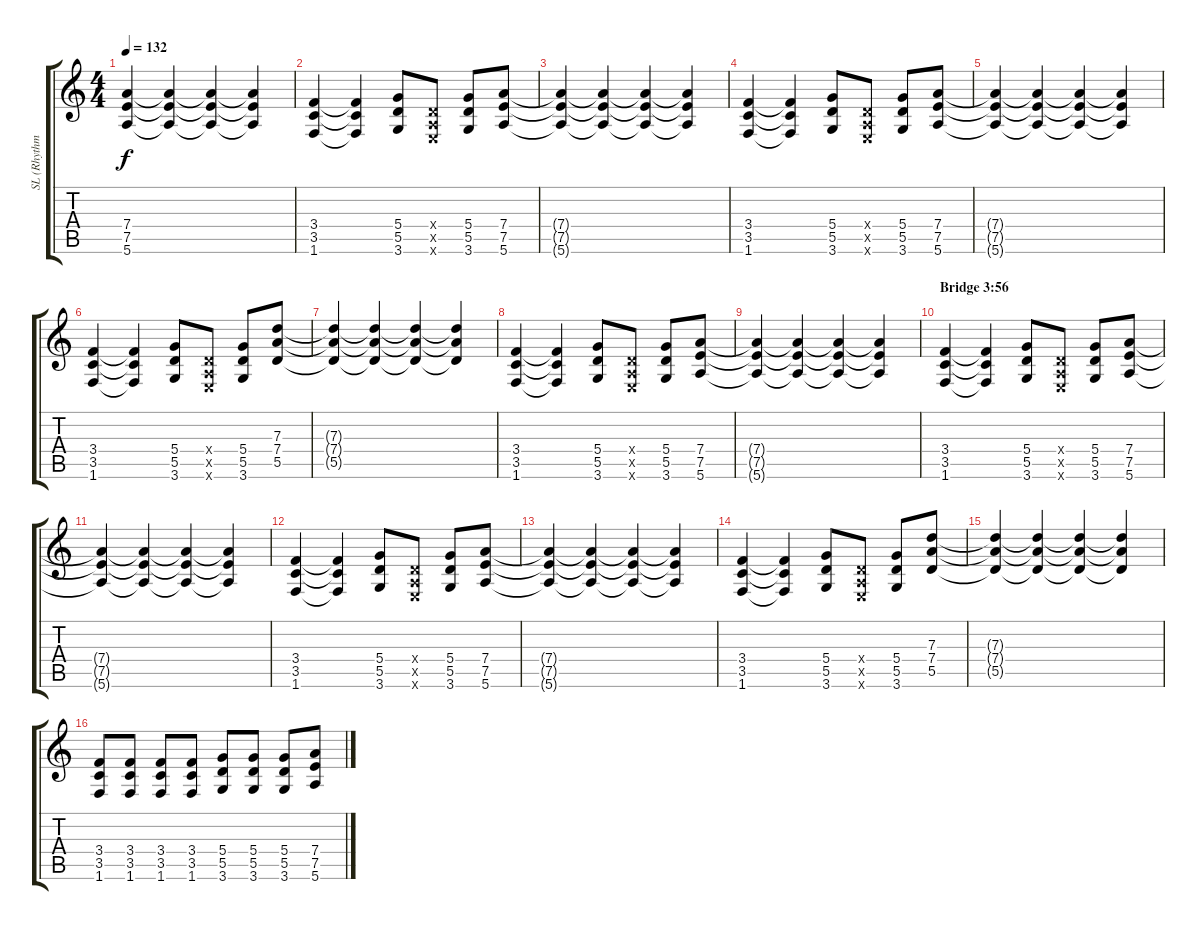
\track ("SL (Rhythm)" "SL (Rhythm") {instrument overdrivenguitar}
\staff {score tabs}
\tuning (E4 B3 G3 D3 A2 E2) {hide}
\ts (4 4)
\tempo 132
\clef g2
\ks c
(7.4{t} 7.5{t} 5.6{t}).4{dy f} (7.4{t} 7.5{t} 5.6{t}).4 (7.4{t} 7.5{t} 5.6{t}).4 (7.4{t} 7.5{t} 5.6{t}).4 |
(3.4 3.5 1.6).4 (3.4{t} 3.5{t} 1.6{t}).4 (5.4 5.5 3.6).8 (0.4{x} 0.5{x} 0.6{x}).8 (5.4 5.5 3.6).8 (7.4 7.5 5.6).8 |
(7.4{t} 7.5{t} 5.6{t}).4 (7.4{t} 7.5{t} 5.6{t}).4 (7.4{t} 7.5{t} 5.6{t}).4 (7.4{t} 7.5{t} 5.6{t}).4 |
(3.4 3.5 1.6).4 (3.4{t} 3.5{t} 1.6{t}).4 (5.4 5.5 3.6).8 (0.4{x} 0.5{x} 0.6{x}).8 (5.4 5.5 3.6).8 (7.4 7.5 5.6).8 |
(7.4{t} 7.5{t} 5.6{t}).4 (7.4{t} 7.5{t} 5.6{t}).4 (7.4{t} 7.5{t} 5.6{t}).4 (7.4{t} 7.5{t} 5.6{t}).4 |
(3.4 3.5 1.6).4 (3.4{t} 3.5{t} 1.6{t}).4 (5.4 5.5 3.6).8 (0.4{x} 0.5{x} 0.6{x}).8 (5.4 5.5 3.6).8 (7.3 7.4 5.5).8 |
(7.3{t} 7.4{t} 5.5{t}).4 (7.3{t} 7.4{t} 5.5{t}).4 (7.3{t} 7.4{t} 5.5{t}).4 (7.3{t} 7.4{t} 5.5{t}).4 |
(3.4 3.5 1.6).4 (3.4{t} 3.5{t} 1.6{t}).4 (5.4 5.5 3.6).8 (0.4{x} 0.5{x} 0.6{x}).8 (5.4 5.5 3.6).8 (7.4 7.5 5.6).8 |
(7.4{t} 7.5{t} 5.6{t}).4 (7.4{t} 7.5{t} 5.6{t}).4 (7.4{t} 7.5{t} 5.6{t}).4 (7.4{t} 7.5{t} 5.6{t}).4 |
\section ("" "Bridge 3:56")
(3.4 3.5 1.6).4 (3.4{t} 3.5{t} 1.6{t}).4 (5.4 5.5 3.6).8 (0.4{x} 0.5{x} 0.6{x}).8 (5.4 5.5 3.6).8 (7.4 7.5 5.6).8 |
(7.4{t} 7.5{t} 5.6{t}).4 (7.4{t} 7.5{t} 5.6{t}).4 (7.4{t} 7.5{t} 5.6{t}).4 (7.4{t} 7.5{t} 5.6{t}).4 |
(3.4 3.5 1.6).4 (3.4{t} 3.5{t} 1.6{t}).4 (5.4 5.5 3.6).8 (0.4{x} 0.5{x} 0.6{x}).8 (5.4 5.5 3.6).8 (7.4 7.5 5.6).8 |
(7.4{t} 7.5{t} 5.6{t}).4 (7.4{t} 7.5{t} 5.6{t}).4 (7.4{t} 7.5{t} 5.6{t}).4 (7.4{t} 7.5{t} 5.6{t}).4 |
(3.4 3.5 1.6).4 (3.4{t} 3.5{t} 1.6{t}).4 (5.4 5.5 3.6).8 (0.4{x} 0.5{x} 0.6{x}).8 (5.4 5.5 3.6).8 (7.3 7.4 5.5).8 |
(7.3{t} 7.4{t} 5.5{t}).4 (7.3{t} 7.4{t} 5.5{t}).4 (7.3{t} 7.4{t} 5.5{t}).4 (7.3{t} 7.4{t} 5.5{t}).4 |
(3.4 3.5 1.6).8 (3.4 3.5 1.6).8 (3.4 3.5 1.6).8 (3.4 3.5 1.6).8 (5.4 5.5 3.6).8 (5.4 5.5 3.6).8 (5.4 5.5 3.6).8 (7.4 7.5 5.6).8
